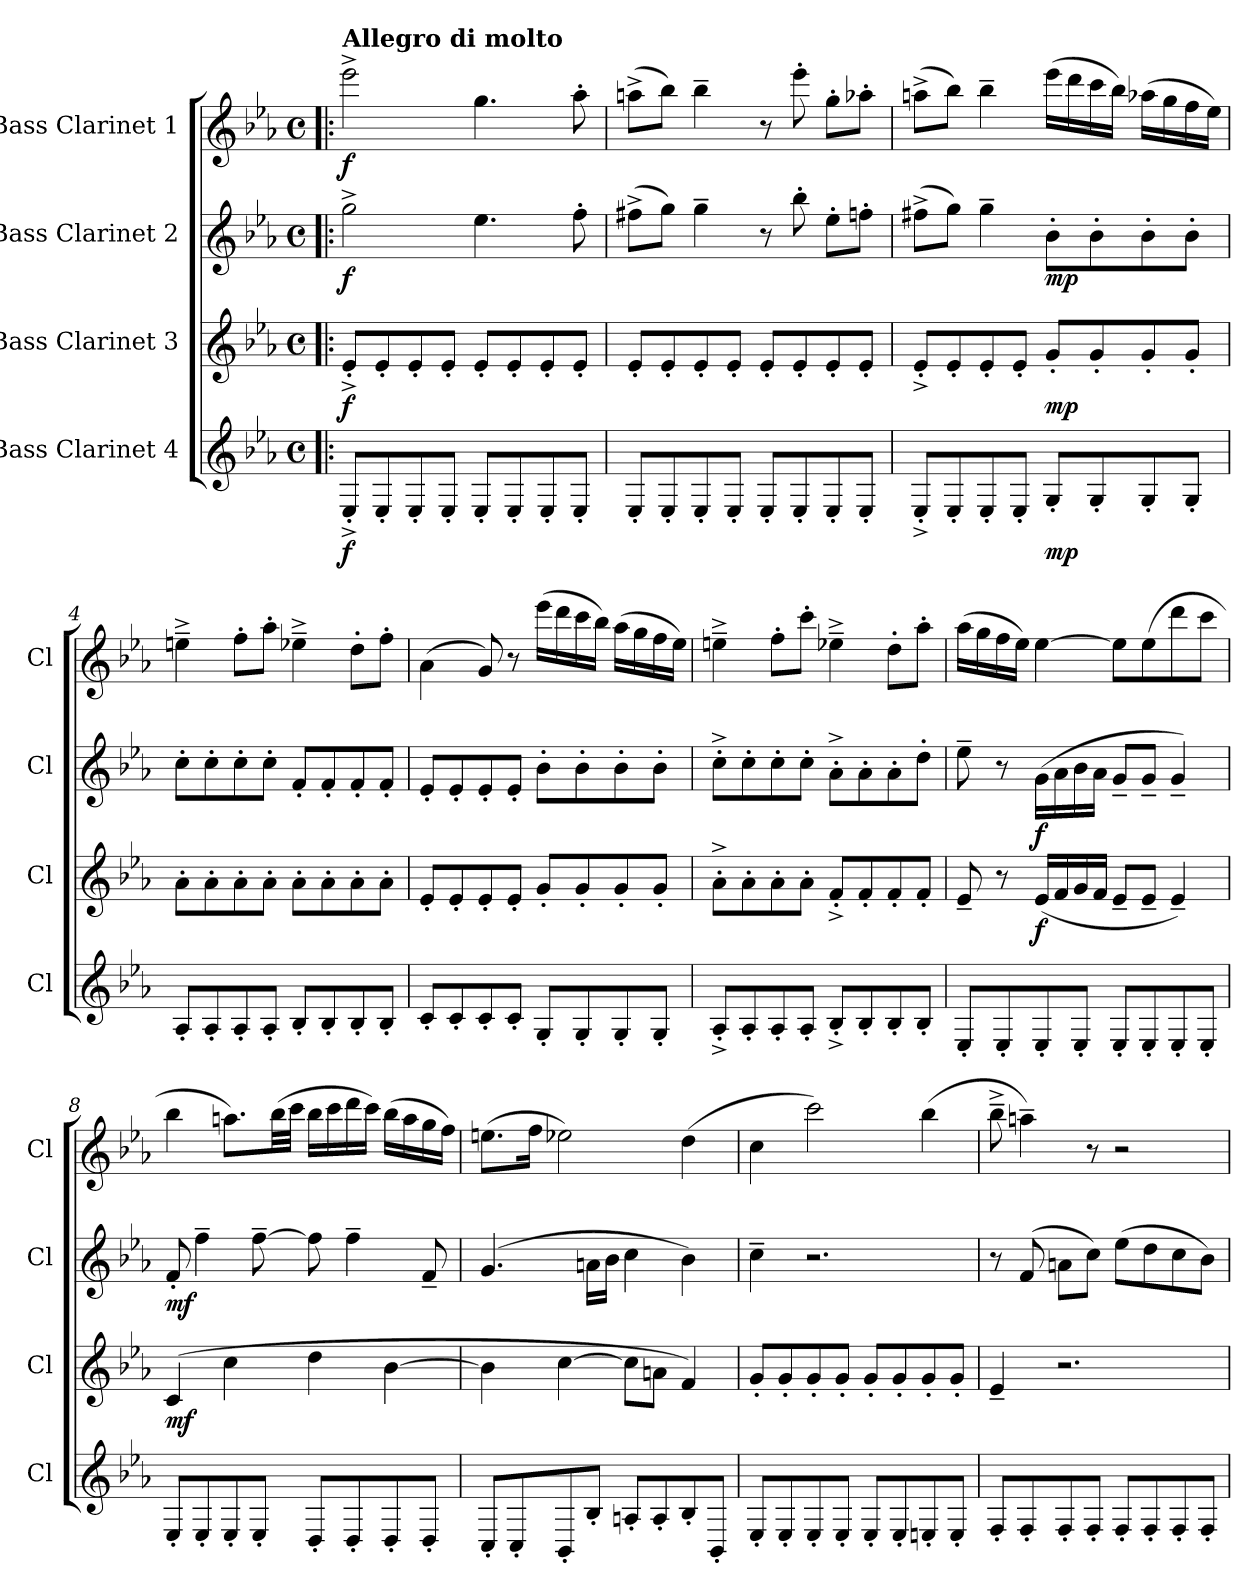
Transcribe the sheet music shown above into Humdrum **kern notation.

**kern	**dynam	**kern	**dynam	**kern	**dynam	**kern	**dynam
*part4	*part4	*part3	*part3	*part2	*part2	*part1	*part1
*staff4	*staff4	*staff3	*staff3	*staff2	*staff2	*staff1	*staff1
*I"Bass Clarinet 4	*	*I"Bass Clarinet 3	*	*I"Bass Clarinet 2	*	*I"Bass Clarinet 1	*
*I'Cl	*	*I'Cl	*	*I'Cl	*	*I'Cl	*
*clefG2	*	*clefG2	*	*clefG2	*	*clefG2	*
*ITrd8c14	*	*ITrd8c14	*	*ITrd8c14	*	*ITrd8c14	*
*k[b-e-a-]	*	*k[b-e-a-]	*	*k[b-e-a-]	*	*k[b-e-a-]	*
*E-:	*	*E-:	*	*E-:	*	*E-:	*
*M4/4	*	*M4/4	*	*M4/4	*	*M4/4	*
*met(c)	*	*met(c)	*	*met(c)	*	*met(c)	*
*MM168	*	*MM168	*	*MM168	*	*MM168	*
=1!|:	=1!|:	=1!|:	=1!|:	=1!|:	=1!|:	=1!|:	=1!|:
!	!	!	!	!	!	!LO:TX:a:B:t=Allegro di molto	!
!	!LO:DY:b	!	!LO:DY:b	!	!LO:DY:b	!	!LO:DY:b
8EE-^<'</L	f	8E-^<'</L	f	2g^>\	f	2ee-^>\	f
8EE-'</	.	8E-'</	.	.	.	.	.
8EE-'</	.	8E-'</	.	.	.	.	.
8EE-'</J	.	8E-'</J	.	.	.	.	.
8EE-'</L	.	8E-'</L	.	4.e-\	.	4.g\	.
8EE-'</	.	8E-'</	.	.	.	.	.
8EE-'</	.	8E-'</	.	.	.	.	.
8EE-'</J	.	8E-'</J	.	8f'>\	.	8a-'>\	.
=2	=2	=2	=2	=2	=2	=2	=2
8EE-'</L	.	8E-'</L	.	(>8f#X^>\L	.	(>8an^>\L	.
8EE-'</	.	8E-'</	.	8g\J)	.	8b-\J)	.
8EE-'</	.	8E-'</	.	4g~>\	.	4b-~>\	.
8EE-'</J	.	8E-'</J	.	.	.	.	.
8EE-'</L	.	8E-'</L	.	8r	.	8r	.
8EE-'</	.	8E-'</	.	8b-'>\	.	8ee-'>\	.
8EE-'</	.	8E-'</	.	8e-'>\L	.	8g'>\L	.
8EE-'</J	.	8E-'</J	.	8fn'>\J	.	8a-X'>\J	.
=3	=3	=3	=3	=3	=3	=3	=3
8EE-^<'</L	.	8E-^<'</L	.	(>8f#X^>\L	.	(>8an^>\L	.
8EE-'</	.	8E-'</	.	8g\J)	.	8b-\J)	.
8EE-'</	.	8E-'</	.	4g~>\	.	4b-~>\	.
8EE-'</J	.	8E-'</J	.	.	.	.	.
!	!LO:DY:b	!	!LO:DY:b	!	!LO:DY:b	!	!
8GG'</L	mp	8G'</L	mp	8B-'>\L	mp	(>16ee-\LL	.
.	.	.	.	.	.	16dd\	.
8GG'</	.	8G'</	.	8B-'>\	.	16cc\	.
.	.	.	.	.	.	16b-\JJ)	.
8GG'</	.	8G'</	.	8B-'>\	.	(>16a-X\LL	.
.	.	.	.	.	.	16g\	.
8GG'</J	.	8G'</J	.	8B-'>\J	.	16f\	.
.	.	.	.	.	.	16e-\JJ)	.
=4	=4	=4	=4	=4	=4	=4	=4
8AA-'</L	.	8A-'>\L	.	8c'>\L	.	4en^>~>\	.
8AA-'</	.	8A-'>\	.	8c'>\	.	.	.
8AA-'</	.	8A-'>\	.	8c'>\	.	8f'>\L	.
8AA-'</J	.	8A-'>\J	.	8c'>\J	.	8a-'>\J	.
8BB-'</L	.	8A-'>\L	.	8F'</L	.	4e-X^>~>\	.
8BB-'</	.	8A-'>\	.	8F'</	.	.	.
8BB-'</	.	8A-'>\	.	8F'</	.	8d'>\L	.
8BB-'</J	.	8A-'>\J	.	8F'</J	.	8f'>\J	.
=5	=5	=5	=5	=5	=5	=5	=5
8C'</L	.	8E-'</L	.	8E-'</L	.	(>4A-\	.
8C'</	.	8E-'</	.	8E-'</	.	.	.
8C'</	.	8E-'</	.	8E-'</	.	8G/)	.
8C'</J	.	8E-'</J	.	8E-'</J	.	8r	.
8GG'</L	.	8G'</L	.	8B-'>\L	.	(>16ee-\LL	.
.	.	.	.	.	.	16dd\	.
8GG'</	.	8G'</	.	8B-'>\	.	16cc\	.
.	.	.	.	.	.	16b-\JJ)	.
8GG'</	.	8G'</	.	8B-'>\	.	(>16a-\LL	.
.	.	.	.	.	.	16g\	.
8GG'</J	.	8G'</J	.	8B-'>\J	.	16f\	.
.	.	.	.	.	.	16e-\JJ)	.
=6	=6	=6	=6	=6	=6	=6	=6
8AA-^<'</L	.	8A-^>'>\L	.	8c^>'>\L	.	4en^>~>\	.
8AA-'</	.	8A-'>\	.	8c'>\	.	.	.
8AA-'</	.	8A-'>\	.	8c'>\	.	8f'>\L	.
8AA-'</J	.	8A-'>\J	.	8c'>\J	.	8cc'>\J	.
8BB-^<'</L	.	8F^<'</L	.	8A-^>'>\L	.	4e-X^>~>\	.
8BB-'</	.	8F'</	.	8A-'>\	.	.	.
8BB-'</	.	8F'</	.	8A-'>\	.	8d'>\L	.
8BB-'</J	.	8F'</J	.	8d'>\J	.	8a-'>\J	.
!!LO:LB:g=z
=7	=7	=7	=7	=7	=7	=7	=7
8EE-'</L	.	8E-~</	.	8e-~>\	.	(>16a-\LL	.
.	.	.	.	.	.	16g\	.
8EE-'</	.	8r	.	8r	.	16f\	.
.	.	.	.	.	.	16e-\JJ)	.
!	!	!	!LO:DY:b	!	!LO:DY:b	!	!
8EE-'</	.	(<16E-/LL	f	(>16G\LL	f	[4e-\	.
.	.	16F/	.	16A-\	.	.	.
8EE-'</J	.	16G/	.	16B-\	.	.	.
.	.	16F/JJ	.	16A-\JJ	.	.	.
8EE-'</L	.	8E-~</L	.	8G~</L	.	8e-\L]	.
8EE-'</	.	8E-~</J	.	8G~</J	.	(>8e-\	.
8EE-'</	.	4E-~</)	.	4G~</)	.	8dd\	.
8EE-'</J	.	.	.	.	.	8cc\J	.
=8	=8	=8	=8	=8	=8	=8	=8
!	!	!	!LO:DY:b	!	!LO:DY:b	!	!
8EE-'</L	.	(4C/	mf	8F'</	mf	4b-\	.
8EE-'</	.	.	.	4f~>\	.	.	.
8EE-'</	.	4c\	.	.	.	8.an\L)	.
8EE-'</J	.	.	.	[8f~>\	.	.	.
.	.	.	.	.	.	(>32b-\LL	.
.	.	.	.	.	.	32cc\JJJ	.
8DD'</L	.	4d\	.	8f\]	.	16b-\LL	.
.	.	.	.	.	.	16cc\	.
8DD'</	.	.	.	4f~>\	.	16dd\	.
.	.	.	.	.	.	16cc\JJ)	.
8DD'</	.	[4B-\	.	.	.	(>16b-\LL	.
.	.	.	.	.	.	16a\	.
8DD'</J	.	.	.	8F~</	.	16g\	.
.	.	.	.	.	.	16f\JJ)	.
=9	=9	=9	=9	=9	=9	=9	=9
8CC'</L	.	4B-\]	.	(4.G/	.	(>8.en\L	.
8CC'</	.	.	.	.	.	.	.
.	.	.	.	.	.	16f\Jk	.
8BBB-'</	.	[4c\	.	.	.	2e-X\)	.
8BB-'</J	.	.	.	16An\LL	.	.	.
.	.	.	.	16B-\JJ	.	.	.
8AAn'</L	.	8c\L]	.	4c\	.	.	.
8AA'</	.	8An\J	.	.	.	.	.
8BB-'</	.	4F/)	.	4B-\)	.	(>4d\	.
8BBB-'</J	.	.	.	.	.	.	.
=10	=10	=10	=10	=10	=10	=10	=10
8EE-'</L	.	8G'</L	.	4c~>\	.	4c\	.
8EE-'</	.	8G'</	.	.	.	.	.
8EE-'</	.	8G'</	.	2.r	.	2cc\)	.
8EE-'</J	.	8G'</J	.	.	.	.	.
8EE-'</L	.	8G'</L	.	.	.	.	.
8EE-'</	.	8G'</	.	.	.	.	.
8EEn'</	.	8G'</	.	.	.	(>4b-\	.
8EE'</J	.	8G'</J	.	.	.	.	.
=11	=11	=11	=11	=11	=11	=11	=11
8FF'</L	.	4E-~</	.	8r	.	8b-^>~>\	.
8FF'</	.	.	.	(8F/	.	4an~>\)	.
8FF'</	.	2.r	.	8An\L	.	.	.
8FF'</J	.	.	.	8c\J)	.	8r	.
8FF'</L	.	.	.	(>8e-\L	.	2r	.
8FF'</	.	.	.	8d\	.	.	.
8FF'</	.	.	.	8c\	.	.	.
8FF'</J	.	.	.	8B-\J)	.	.	.
=	=	=	=	=	=	=	=
*-	*-	*-	*-	*-	*-	*-	*-
